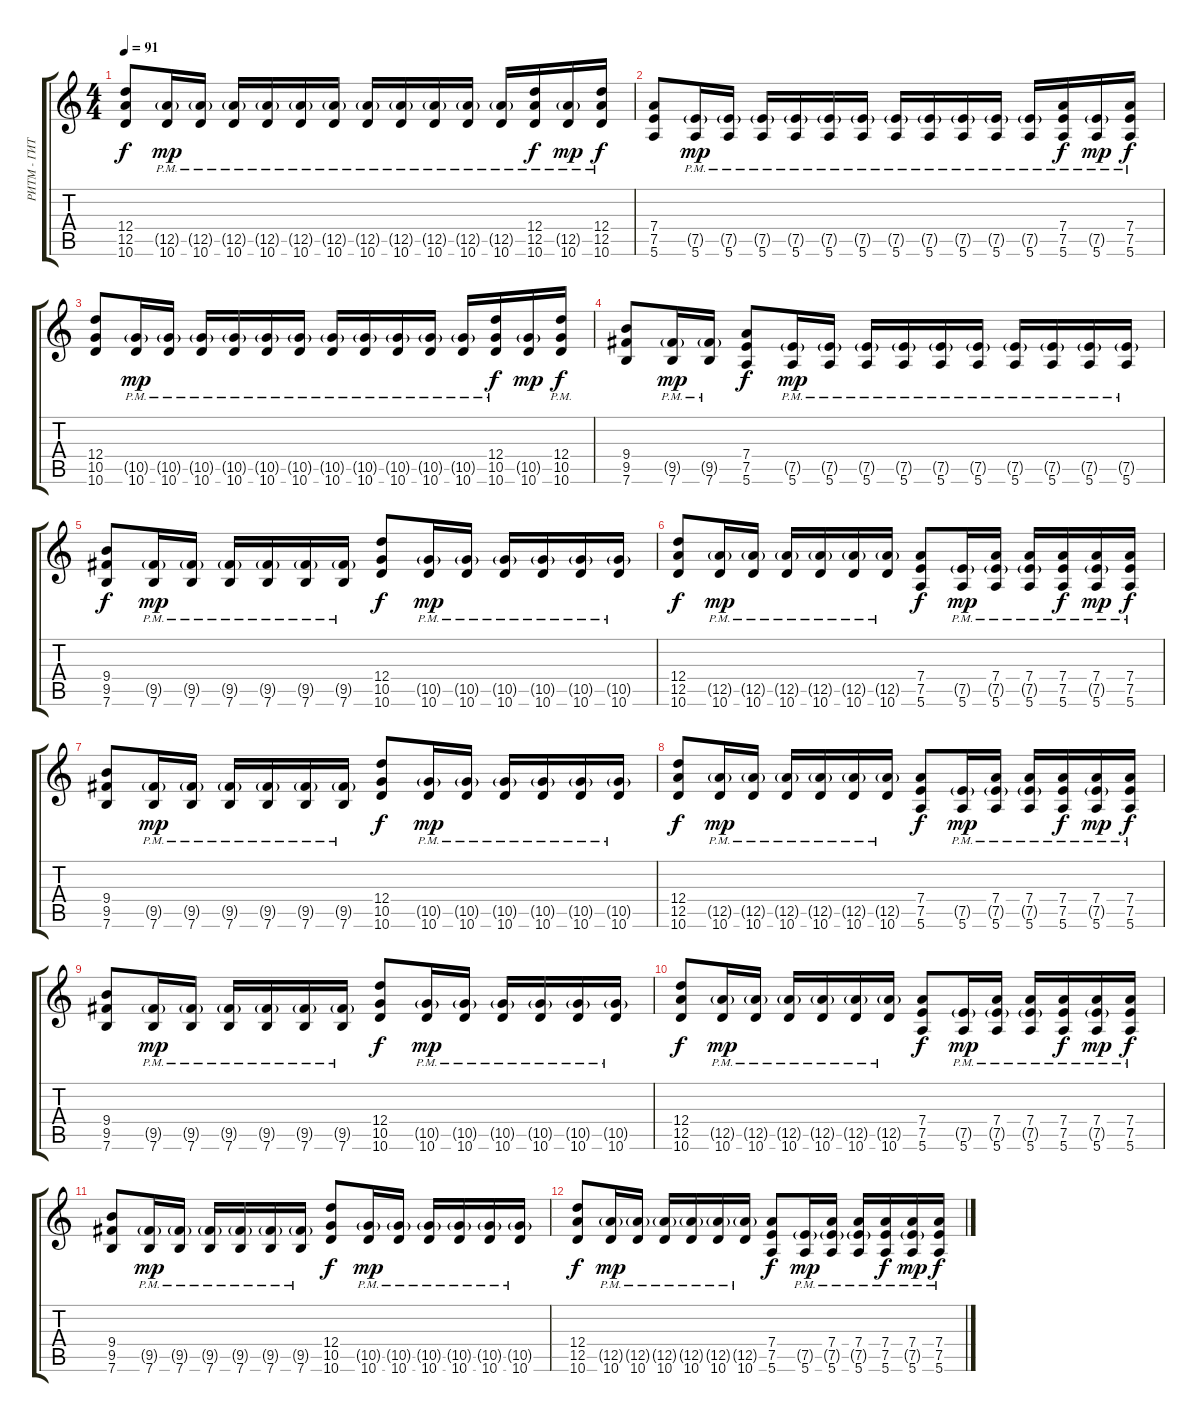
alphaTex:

\track ("РИТМ - ГИТАРА" "РИТМ - ГИТ") {instrument overdrivenguitar}
\staff {score tabs}
\tuning (E4 B3 G3 D3 A2 E2) {hide}
\ts (4 4)
\tempo 91
\clef g2
\ks c
(12.4 12.5 10.6).8{dy f} (12.5{g} 10.6{pm}).16{dy mp} (12.5{g} 10.6{pm}).16 (12.5{g} 10.6{pm}).16 (12.5{g} 10.6{pm}).16 (12.5{g} 10.6{pm}).16 (12.5{g} 10.6{pm}).16 (12.5{g} 10.6{pm}).16 (12.5{g} 10.6{pm}).16 (12.5{g} 10.6{pm}).16 (12.5{g} 10.6{pm}).16 (12.5{g} 10.6{pm}).16 (12.4 12.5 10.6{pm}).16{dy f} (12.5{g} 10.6{pm}).16{dy mp} (12.4 12.5 10.6{pm}).16{dy f} |
(7.4 7.5 5.6).8 (7.5{g} 5.6{pm}).16{dy mp} (7.5{g} 5.6{pm}).16 (7.5{g} 5.6{pm}).16 (7.5{g} 5.6{pm}).16 (7.5{g} 5.6{pm}).16 (7.5{g} 5.6{pm}).16 (7.5{g} 5.6{pm}).16 (7.5{g} 5.6{pm}).16 (7.5{g} 5.6{pm}).16 (7.5{g} 5.6{pm}).16 (7.5{g} 5.6{pm}).16 (7.4 7.5 5.6{pm}).16{dy f} (7.5{g} 5.6{pm}).16{dy mp} (7.4 7.5 5.6{pm}).16{dy f} |
(12.4 10.5 10.6).8 (10.5{g} 10.6{pm}).16{dy mp} (10.5{g} 10.6{pm}).16 (10.5{g} 10.6{pm}).16 (10.5{g} 10.6{pm}).16 (10.5{g} 10.6{pm}).16 (10.5{g} 10.6{pm}).16 (10.5{g} 10.6{pm}).16 (10.5{g} 10.6{pm}).16 (10.5{g} 10.6{pm}).16 (10.5{g} 10.6{pm}).16 (10.5{g} 10.6{pm}).16 (12.4 10.5 10.6{pm}).16{dy f} (10.5{g} 10.6).16{dy mp} (12.4 10.5 10.6{pm}).16{dy f} |
(9.4 9.5 7.6).8 (9.5{g pm} 7.6).16{dy mp} (9.5{g pm} 7.6).16 (7.4 7.5 5.6).8{dy f} (7.5{g pm} 5.6).16{dy mp} (7.5{g pm} 5.6).16 (7.5{g pm} 5.6).16 (7.5{g pm} 5.6).16 (7.5{g pm} 5.6).16 (7.5{g pm} 5.6).16 (7.5{g pm} 5.6).16 (7.5{g pm} 5.6).16 (7.5{g pm} 5.6).16 (7.5{g pm} 5.6).16 |
(9.4 9.5 7.6).8{dy f} (9.5{g} 7.6{pm}).16{dy mp} (9.5{g} 7.6{pm}).16 (9.5{g} 7.6{pm}).16 (9.5{g} 7.6{pm}).16 (9.5{g} 7.6{pm}).16 (9.5{g} 7.6{pm}).16 (12.4 10.5 10.6).8{dy f} (10.5{g} 10.6{pm}).16{dy mp} (10.5{g} 10.6{pm}).16 (10.5{g} 10.6{pm}).16 (10.5{g} 10.6{pm}).16 (10.5{g} 10.6{pm}).16 (10.5{g} 10.6{pm}).16 |
(12.4 12.5 10.6).8{dy f} (12.5{g} 10.6{pm}).16{dy mp} (12.5{g} 10.6{pm}).16 (12.5{g} 10.6{pm}).16 (12.5{g} 10.6{pm}).16 (12.5{g} 10.6{pm}).16 (12.5{g} 10.6{pm}).16 (7.4 7.5 5.6).8{dy f} (7.5{g} 5.6{pm}).16{dy mp} (7.4 7.5{g} 5.6{pm}).16 (7.4 7.5{g} 5.6{pm}).16 (7.4 7.5 5.6{pm}).16{dy f} (7.4 7.5{g} 5.6{pm}).16{dy mp} (7.4 7.5 5.6{pm}).16{dy f} |
(9.4 9.5 7.6).8 (9.5{g} 7.6{pm}).16{dy mp} (9.5{g} 7.6{pm}).16 (9.5{g} 7.6{pm}).16 (9.5{g} 7.6{pm}).16 (9.5{g} 7.6{pm}).16 (9.5{g} 7.6{pm}).16 (12.4 10.5 10.6).8{dy f} (10.5{g} 10.6{pm}).16{dy mp} (10.5{g} 10.6{pm}).16 (10.5{g} 10.6{pm}).16 (10.5{g} 10.6{pm}).16 (10.5{g} 10.6{pm}).16 (10.5{g} 10.6{pm}).16 |
(12.4 12.5 10.6).8{dy f} (12.5{g} 10.6{pm}).16{dy mp} (12.5{g} 10.6{pm}).16 (12.5{g} 10.6{pm}).16 (12.5{g} 10.6{pm}).16 (12.5{g} 10.6{pm}).16 (12.5{g} 10.6{pm}).16 (7.4 7.5 5.6).8{dy f} (7.5{g} 5.6{pm}).16{dy mp} (7.4 7.5{g} 5.6{pm}).16 (7.4 7.5{g} 5.6{pm}).16 (7.4 7.5 5.6{pm}).16{dy f} (7.4 7.5{g} 5.6{pm}).16{dy mp} (7.4 7.5 5.6{pm}).16{dy f} |
(9.4 9.5 7.6).8 (9.5{g} 7.6{pm}).16{dy mp} (9.5{g} 7.6{pm}).16 (9.5{g} 7.6{pm}).16 (9.5{g} 7.6{pm}).16 (9.5{g} 7.6{pm}).16 (9.5{g} 7.6{pm}).16 (12.4 10.5 10.6).8{dy f} (10.5{g} 10.6{pm}).16{dy mp} (10.5{g} 10.6{pm}).16 (10.5{g} 10.6{pm}).16 (10.5{g} 10.6{pm}).16 (10.5{g} 10.6{pm}).16 (10.5{g} 10.6{pm}).16 |
(12.4 12.5 10.6).8{dy f} (12.5{g} 10.6{pm}).16{dy mp} (12.5{g} 10.6{pm}).16 (12.5{g} 10.6{pm}).16 (12.5{g} 10.6{pm}).16 (12.5{g} 10.6{pm}).16 (12.5{g} 10.6{pm}).16 (7.4 7.5 5.6).8{dy f} (7.5{g} 5.6{pm}).16{dy mp} (7.4 7.5{g} 5.6{pm}).16 (7.4 7.5{g} 5.6{pm}).16 (7.4 7.5 5.6{pm}).16{dy f} (7.4 7.5{g} 5.6{pm}).16{dy mp} (7.4 7.5 5.6{pm}).16{dy f} |
(9.4 9.5 7.6).8 (9.5{g} 7.6{pm}).16{dy mp} (9.5{g} 7.6{pm}).16 (9.5{g} 7.6{pm}).16 (9.5{g} 7.6{pm}).16 (9.5{g} 7.6{pm}).16 (9.5{g} 7.6{pm}).16 (12.4 10.5 10.6).8{dy f} (10.5{g} 10.6{pm}).16{dy mp} (10.5{g} 10.6{pm}).16 (10.5{g} 10.6{pm}).16 (10.5{g} 10.6{pm}).16 (10.5{g} 10.6{pm}).16 (10.5{g} 10.6{pm}).16 |
(12.4 12.5 10.6).8{dy f} (12.5{g} 10.6{pm}).16{dy mp} (12.5{g} 10.6{pm}).16 (12.5{g} 10.6{pm}).16 (12.5{g} 10.6{pm}).16 (12.5{g} 10.6{pm}).16 (12.5{g} 10.6{pm}).16 (7.4 7.5 5.6).8{dy f} (7.5{g} 5.6{pm}).16{dy mp} (7.4 7.5{g} 5.6{pm}).16 (7.4 7.5{g} 5.6{pm}).16 (7.4 7.5 5.6{pm}).16{dy f} (7.4 7.5{g} 5.6{pm}).16{dy mp} (7.4 7.5 5.6{pm}).16{dy f}
